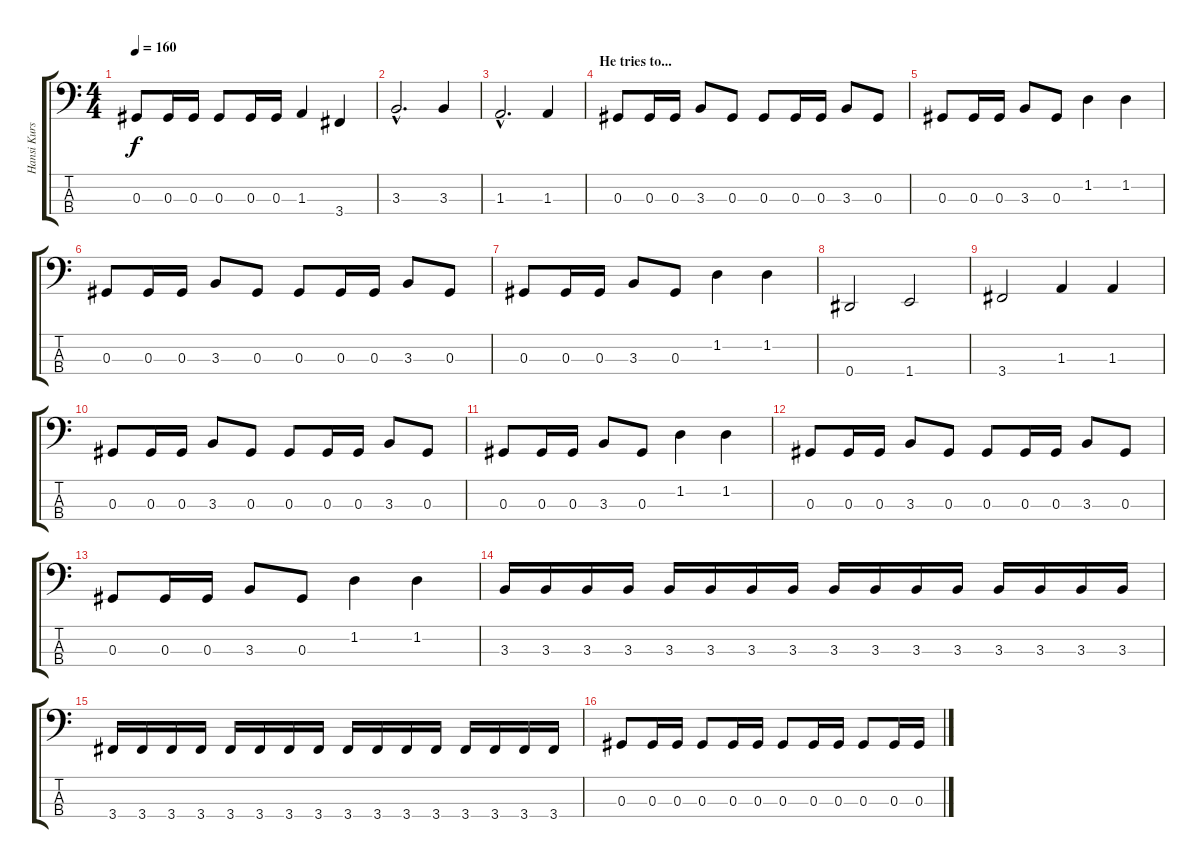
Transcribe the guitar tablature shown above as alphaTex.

\track ("Hansi Kursh (Bass)" "Hansi Kurs") {instrument electricbasspick}
\staff {score tabs}
\tuning (Gb2 Db2 Ab1 Eb1) {hide}
\ts (4 4)
\tempo 160
\clef f4
\ks c
0.3.8{dy f} 0.3.16 0.3.16 0.3.8 0.3.16 0.3.16 1.3.4 3.4.4 |
3.3{hac}.2{d} 3.3.4 |
1.3{hac}.2{d} 1.3.4 |
\section ("" "He tries to...")
0.3.8 0.3.16 0.3.16 3.3.8 0.3.8 0.3.8 0.3.16 0.3.16 3.3.8 0.3.8 |
0.3.8 0.3.16 0.3.16 3.3.8 0.3.8 1.2.4 1.2.4 |
0.3.8 0.3.16 0.3.16 3.3.8 0.3.8 0.3.8 0.3.16 0.3.16 3.3.8 0.3.8 |
0.3.8 0.3.16 0.3.16 3.3.8 0.3.8 1.2.4 1.2.4 |
0.4.2 1.4.2 |
3.4.2 1.3.4 1.3.4 |
0.3.8 0.3.16 0.3.16 3.3.8 0.3.8 0.3.8 0.3.16 0.3.16 3.3.8 0.3.8 |
0.3.8 0.3.16 0.3.16 3.3.8 0.3.8 1.2.4 1.2.4 |
0.3.8 0.3.16 0.3.16 3.3.8 0.3.8 0.3.8 0.3.16 0.3.16 3.3.8 0.3.8 |
0.3.8 0.3.16 0.3.16 3.3.8 0.3.8 1.2.4 1.2.4 |
3.3.16 3.3.16 3.3.16 3.3.16 3.3.16 3.3.16 3.3.16 3.3.16 3.3.16 3.3.16 3.3.16 3.3.16 3.3.16 3.3.16 3.3.16 3.3.16 |
3.4.16 3.4.16 3.4.16 3.4.16 3.4.16 3.4.16 3.4.16 3.4.16 3.4.16 3.4.16 3.4.16 3.4.16 3.4.16 3.4.16 3.4.16 3.4.16 |
0.3.8 0.3.16 0.3.16 0.3.8 0.3.16 0.3.16 0.3.8 0.3.16 0.3.16 0.3.8 0.3.16 0.3.16
